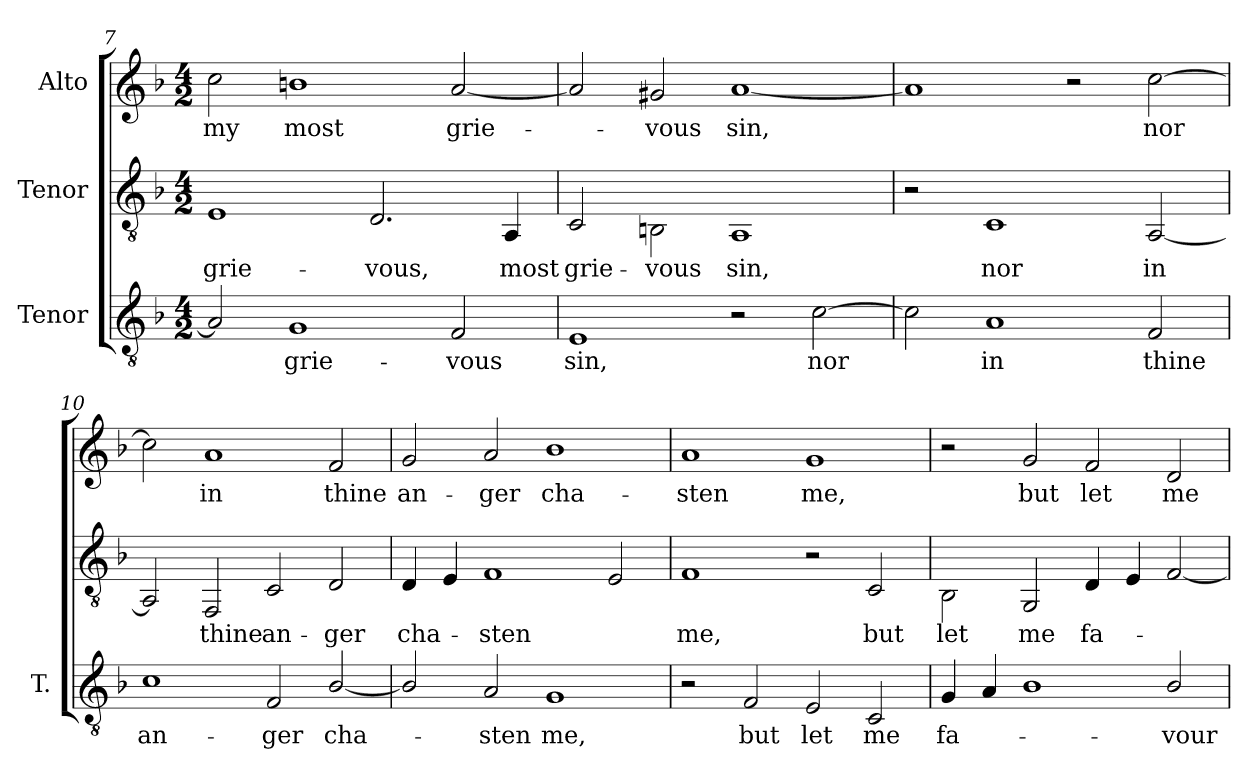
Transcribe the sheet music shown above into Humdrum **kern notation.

**kern	**text	**kern	**text	**kern	**text
*part3	*part3	*part2	*part2	*part1	*part1
*staff3	*staff3	*staff2	*staff2	*staff1	*staff1
*I"Tenor	*	*I"Tenor	*	*I"Alto	*
*I'T.	*	*	*	*	*
*clefGv2	*	*clefGv2	*	*clefG2	*
*ITrd7c12	*	*	*	*	*
*k[b-]	*	*k[b-]	*	*k[b-]	*
*F:	*	*F:	*	*F:	*
*M4/2	*	*M4/2	*	*M4/2	*
=7	=7	=7	=7	=7	=7
!	!	!	!LO:LY:b:color=#000000	!	!
!	!	!	!	!	!LO:LY:b:color=#000000
2AAi/]	.	1Ei	grie-	2cci\	my
!	!LO:LY:b:color=#000000	!	!	!	!
!	!	!	!	!	!LO:LY:b:color=#000000
1GGi	grie-	.	.	1bni	most
!	!	!	!LO:LY:b:color=#000000	!	!
.	.	2.Di/	-vous,	.	.
!	!LO:LY:b:color=#000000	!	!	!	!
!	!	!	!	!	!LO:LY:b:color=#000000
2FFi/	-vous	.	.	[2ai/	grie-
!	!	!	!LO:LY:b:color=#000000	!	!
.	.	4AAi/	most	.	.
=8	=8	=8	=8	=8	=8
!	!LO:LY:b:color=#000000	!	!	!	!
!	!	!	!LO:LY:b:color=#000000	!	!
1EEi	sin,	2Ci/	grie-	2ai/]	.
!	!	!	!LO:LY:b:color=#000000	!	!
!	!	!	!	!	!LO:LY:b:color=#000000
.	.	2BBni\	-vous	2g#Xi/	-vous
!	!	!	!LO:LY:b:color=#000000	!	!
!	!	!	!	!	!LO:LY:b:color=#000000
2r	.	1AAi	sin,	[1ai	sin,
!	!LO:LY:b:color=#000000	!	!	!	!
[2Ci\	nor	.	.	.	.
=9	=9	=9	=9	=9	=9
2Ci\]	.	2r	.	1ai]	.
!	!LO:LY:b:color=#000000	!	!	!	!
!	!	!	!LO:LY:b:color=#000000	!	!
1AAi	in	1Ci	nor	.	.
.	.	.	.	2r	.
!	!LO:LY:b:color=#000000	!	!	!	!
!	!	!	!LO:LY:b:color=#000000	!	!
!	!	!	!	!	!LO:LY:b:color=#000000
2FFi/	thine	[2AAi/	in	[2cci\	nor
!!LO:LB:g=z
=10	=10	=10	=10	=10	=10
!	!LO:LY:b:color=#000000	!	!	!	!
1Ci	an-	2AAi/]	.	2cci\]	.
!	!	!	!LO:LY:b:color=#000000	!	!
!	!	!	!	!	!LO:LY:b:color=#000000
.	.	2FFi/	thine	1ai	in
!	!LO:LY:b:color=#000000	!	!	!	!
!	!	!	!LO:LY:b:color=#000000	!	!
2FFi/	-ger	2Ci/	an-	.	.
!	!LO:LY:b:color=#000000	!	!	!	!
!	!	!	!LO:LY:b:color=#000000	!	!
!	!	!	!	!	!LO:LY:b:color=#000000
[2BB-i/	cha-	2Di/	-ger	2fi/	thine
=11	=11	=11	=11	=11	=11
!	!	!	!LO:LY:b:color=#000000	!	!
!	!	!	!	!	!LO:LY:b:color=#000000
2BB-i/]	.	4Di/	cha-	2gi/	an-
.	.	4Ei/	.	.	.
!	!LO:LY:b:color=#000000	!	!	!	!
!	!	!	!LO:LY:b:color=#000000	!	!
!	!	!	!	!	!LO:LY:b:color=#000000
2AAi/	-sten	1Fi	-sten	2ai/	-ger
!	!LO:LY:b:color=#000000	!	!	!	!
!	!	!	!	!	!LO:LY:b:color=#000000
1GGi	me,	.	.	1b-i	cha-
.	.	2Ei/	.	.	.
=12	=12	=12	=12	=12	=12
!	!	!	!LO:LY:b:color=#000000	!	!
!	!	!	!	!	!LO:LY:b:color=#000000
2r	.	1Fi	me,	1ai	-sten
!	!LO:LY:b:color=#000000	!	!	!	!
2FFi/	but	.	.	.	.
!	!LO:LY:b:color=#000000	!	!	!	!
!	!	!	!	!	!LO:LY:b:color=#000000
2EEi/	let	2r	.	1gi	me,
!	!LO:LY:b:color=#000000	!	!	!	!
!	!	!	!LO:LY:b:color=#000000	!	!
2CCi/	me	2Ci/	but	.	.
=13	=13	=13	=13	=13	=13
!	!LO:LY:b:color=#000000	!	!	!	!
!	!	!	!LO:LY:b:color=#000000	!	!
4GGi/	fa-	2BB-i\	let	2r	.
4AAi/	.	.	.	.	.
!	!	!	!LO:LY:b:color=#000000	!	!
!	!	!	!	!	!LO:LY:b:color=#000000
1BB-i	.	2GGi/	me	2gi/	but
!	!	!	!LO:LY:b:color=#000000	!	!
!	!	!	!	!	!LO:LY:b:color=#000000
.	.	4Di/	fa-	2fi/	let
.	.	4Ei/	.	.	.
!	!LO:LY:b:color=#000000	!	!	!	!
!	!	!	!	!	!LO:LY:b:color=#000000
2BB-i/	-vour	[2Fi/	.	2di/	me
=	=	=	=	=	=
*-	*-	*-	*-	*-	*-
